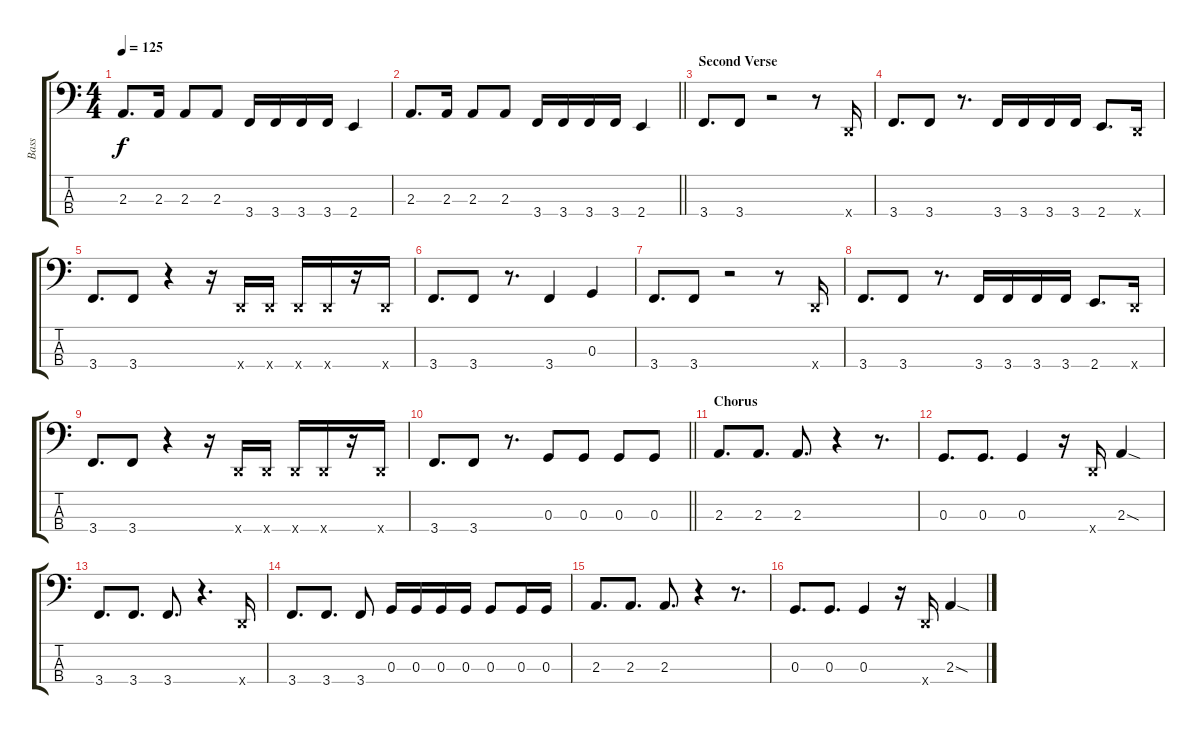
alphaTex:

\track ("Bass" "Bass") {instrument electricbassfinger}
\staff {score tabs}
\tuning (F2 C2 G1 D1) {hide}
\ts (4 4)
\tempo 125
\clef f4
\ks c
2.3.8{d dy f} 2.3.16 2.3.8 2.3.8 3.4.16 3.4.16 3.4.16 3.4.16 2.4.4 |
\barLineRight lightlight
2.3.8{d} 2.3.16 2.3.8 2.3.8 3.4.16 3.4.16 3.4.16 3.4.16 2.4.4 |
\section ("" "Second Verse")
3.4.8{d} 3.4.8 r.2 r.8 0.4{x}.16 |
3.4.8{d} 3.4.8 r.8{d} 3.4.16 3.4.16 3.4.16 3.4.16 2.4.8{d} 0.4{x}.16 |
3.4.8{d} 3.4.8 r.4 r.16 0.4{x}.16 0.4{x}.16 0.4{x}.16 0.4{x}.16 r.16 0.4{x}.16 |
3.4.8{d} 3.4.8 r.8{d} 3.4.4 0.3.4 |
3.4.8{d} 3.4.8 r.2 r.8 0.4{x}.16 |
3.4.8{d} 3.4.8 r.8{d} 3.4.16 3.4.16 3.4.16 3.4.16 2.4.8{d} 0.4{x}.16 |
3.4.8{d} 3.4.8 r.4 r.16 0.4{x}.16 0.4{x}.16 0.4{x}.16 0.4{x}.16 r.16 0.4{x}.16 |
\barLineRight lightlight
3.4.8{d} 3.4.8 r.8{d} 0.3.8 0.3.8 0.3.8 0.3.8 |
\section ("" "Chorus")
2.3.8{d} 2.3.8{d} 2.3.8{d} r.4 r.8{d} |
0.3.8{d} 0.3.8{d} 0.3.4 r.16 0.4{x}.16 2.3{sod}.4 |
3.4.8{d} 3.4.8{d} 3.4.8{d} r.4{d} 0.4{x}.16 |
3.4.8{d} 3.4.8{d} 3.4.8 0.3.16 0.3.16 0.3.16 0.3.16 0.3.8 0.3.16 0.3.16 |
2.3.8{d} 2.3.8{d} 2.3.8{d} r.4 r.8{d} |
0.3.8{d} 0.3.8{d} 0.3.4 r.16 0.4{x}.16 2.3{sod}.4
